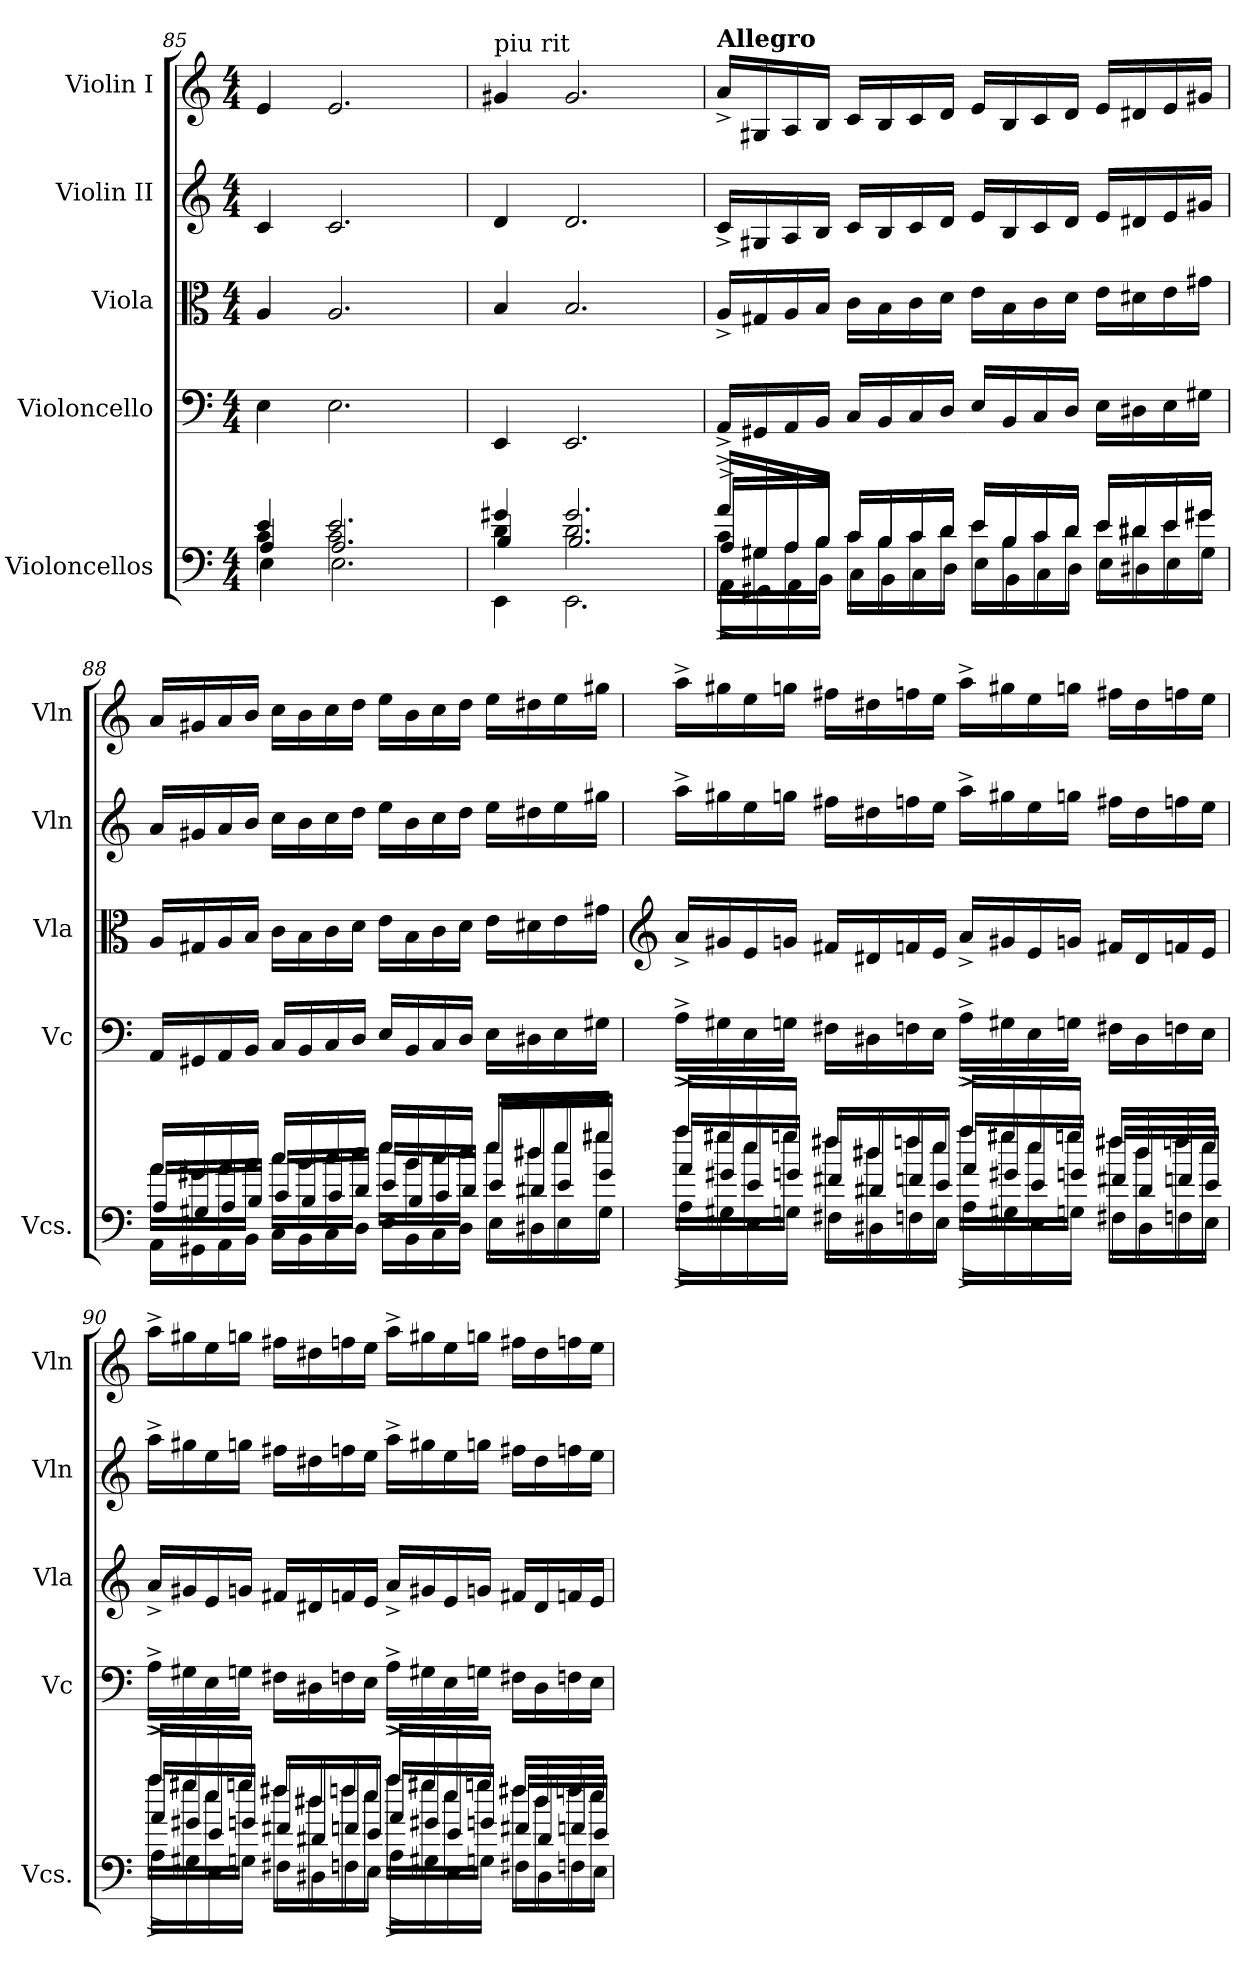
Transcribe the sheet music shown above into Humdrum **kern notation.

**kern	**kern	**kern	**kern	**kern
*part5	*part4	*part3	*part2	*part1
*staff5	*staff4	*staff3	*staff2	*staff1
*I"Violoncellos	*I"Violoncello	*I"Viola	*I"Violin II	*I"Violin I
*I'Vcs.	*I'Vc	*I'Vla	*I'Vln	*I'Vln
!!LO:PB:g=z
*clefF4	*clefF4	*clefC3	*clefG2	*clefG2
*k[]	*k[]	*k[]	*k[]	*k[]
*M4/4	*M4/4	*M4/4	*M4/4	*M4/4
=85	=85	=85	=85	=85
*^	*	*	*	*
*	*^	*	*	*	*
*	*	*^	*	*	*	*
4e/	4c\	4A/	4E\	4E\	4A/	4c/	4e/
2.e/	2.c\	2.A/	2.E\	2.E\	2.A/	2.c/	2.e/
=86	=86	=86	=86	=86	=86	=86	=86
!	!	!	!	!	!	!	!LO:TX:a:t=piu rit
4g#X/	4d\	4B/	4EE\	4EE/	4B/	4d/	4g#X/
2.g#/	2.d\	2.B/	2.EE\	2.EE/	2.B/	2.d/	2.g#/
=87	=87	=87	=87	=87	=87	=87	=87
!	!	!	!	!	!	!	!LO:TX:a:B:t=Allegro
16a^/LL	16c^\LL	16A^/LL	16AA^\LL	16AA^/LL	16A^/LL	16c^/LL	16a^/LL
16G#X/	16G#\	16G#/	16GG#X\	16GG#X/	16G#X/	16G#X/	16G#X/
16A/	16A\	16A/	16AA\	16AA/	16A/	16A/	16A/
16B/JJ	16B\JJ	16B/JJ	16BB\JJ	16BB/JJ	16B/JJ	16B/JJ	16B/JJ
16c/LL	16c\LL	16c/LL	16C\LL	16C/LL	16c\LL	16c/LL	16c/LL
16B/	16B\	16B/	16BB\	16BB/	16B\	16B/	16B/
16c/	16c\	16c/	16C\	16C/	16c\	16c/	16c/
16d/JJ	16d\JJ	16d/JJ	16D\JJ	16D/JJ	16d\JJ	16d/JJ	16d/JJ
16e/LL	16e\LL	16e/LL	16E\LL	16E/LL	16e\LL	16e/LL	16e/LL
16B/	16B\	16B/	16BB\	16BB/	16B\	16B/	16B/
16c/	16c\	16c/	16C\	16C/	16c\	16c/	16c/
16d/JJ	16d\JJ	16d/JJ	16D\JJ	16D/JJ	16d\JJ	16d/JJ	16d/JJ
16e/LL	16e\LL	16e/LL	16E\LL	16E\LL	16e\LL	16e/LL	16e/LL
16d#X/	16d#\	16d#/	16D#X\	16D#X\	16d#X\	16d#X/	16d#X/
16e/	16e\	16e/	16E\	16E\	16e\	16e/	16e/
16g#X/JJ	16g#\JJ	16g#/JJ	16G#\JJ	16G#X\JJ	16g#X\JJ	16g#X/JJ	16g#X/JJ
!!LO:LB:g=z
=88	=88	=88	=88	=88	=88	=88	=88
16a/LL	16a\LL	16A/LL	16AA\LL	16AA/LL	16A/LL	16a/LL	16a/LL
16g#X/	16g#\	16G#X/	16GG#X\	16GG#X/	16G#X/	16g#X/	16g#X/
16a/	16a\	16A/	16AA\	16AA/	16A/	16a/	16a/
16b/JJ	16b\JJ	16B/JJ	16BB\JJ	16BB/JJ	16B/JJ	16b/JJ	16b/JJ
16cc/LL	16cc\LL	16c/LL	16C\LL	16C/LL	16c\LL	16cc\LL	16cc\LL
16b/	16b\	16B/	16BB\	16BB/	16B\	16b\	16b\
16cc/	16cc\	16c/	16C\	16C/	16c\	16cc\	16cc\
16dd/JJ	16dd\JJ	16d/JJ	16D\JJ	16D/JJ	16d\JJ	16dd\JJ	16dd\JJ
16ee/LL	16ee\LL	16e/LL	16E\LL	16E/LL	16e\LL	16ee\LL	16ee\LL
16b/	16b\	16B/	16BB\	16BB/	16B\	16b\	16b\
16cc/	16cc\	16c/	16C\	16C/	16c\	16cc\	16cc\
16dd/JJ	16dd\JJ	16d/JJ	16D\JJ	16D/JJ	16d\JJ	16dd\JJ	16dd\JJ
16ee/LL	16ee\LL	16e/LL	16E\LL	16E\LL	16e\LL	16ee\LL	16ee\LL
16dd#X/	16dd#\	16d#X/	16D#X\	16D#X\	16d#X\	16dd#X\	16dd#X\
16ee/	16ee\	16e/	16E\	16E\	16e\	16ee\	16ee\
16gg#X/JJ	16gg#\JJ	16g#/JJ	16G#\JJ	16G#X\JJ	16g#X\JJ	16gg#X\JJ	16gg#X\JJ
!!LO:PB:g=z
=89	=89	=89	=89	=89	=89	=89	=89
*	*	*	*	*	*clefG2	*	*
16aa^/LL	16aa^\LL	16a^/LL	16A^\LL	16A^\LL	16a^/LL	16aa^\LL	16aa^\LL
16gg#X/	16gg#\	16g#X/	16G#X\	16G#X\	16g#X/	16gg#X\	16gg#X\
16ee/	16ee\	16e/	16E\	16E\	16e/	16ee\	16ee\
16ggn/JJ	16gg\JJ	16gn/JJ	16Gn\JJ	16Gn\JJ	16gn/JJ	16ggn\JJ	16ggn\JJ
16ff#X/LL	16ff#\LL	16f#X/LL	16F#X\LL	16F#X\LL	16f#X/LL	16ff#X\LL	16ff#X\LL
16dd#X/	16dd#\	16d#X/	16D#X\	16D#X\	16d#X/	16dd#X\	16dd#X\
16ffn/	16ff\	16fn/	16Fn\	16Fn\	16fn/	16ffn\	16ffn\
16ee/JJ	16ee\JJ	16e/JJ	16E\JJ	16E\JJ	16e/JJ	16ee\JJ	16ee\JJ
16aa^/LL	16aa^\LL	16a^/LL	16A^\LL	16A^\LL	16a^/LL	16aa^\LL	16aa^\LL
16gg#X/	16gg#\	16g#X/	16G#X\	16G#X\	16g#X/	16gg#X\	16gg#X\
16ee/	16ee\	16e/	16E\	16E\	16e/	16ee\	16ee\
16ggn/JJ	16gg\JJ	16gn/JJ	16Gn\JJ	16Gn\JJ	16gn/JJ	16ggn\JJ	16ggn\JJ
16ff#X/LL	16ff#\LL	16f#X/LL	16F#X\LL	16F#X\LL	16f#X/LL	16ff#X\LL	16ff#X\LL
16dd#/	16dd#\	16d#/	16D#\	16D#\	16d#/	16dd#\	16dd#\
16ffn/	16ff\	16fn/	16Fn\	16Fn\	16fn/	16ffn\	16ffn\
16ee/JJ	16ee\JJ	16e/JJ	16E\JJ	16E\JJ	16e/JJ	16ee\JJ	16ee\JJ
!!LO:LB:g=z
=90	=90	=90	=90	=90	=90	=90	=90
16aa^/LL	16aa^\LL	16a^/LL	16A^\LL	16A^\LL	16a^/LL	16aa^\LL	16aa^\LL
16gg#X/	16gg#\	16g#X/	16G#X\	16G#X\	16g#X/	16gg#X\	16gg#X\
16ee/	16ee\	16e/	16E\	16E\	16e/	16ee\	16ee\
16ggn/JJ	16gg\JJ	16gn/JJ	16Gn\JJ	16Gn\JJ	16gn/JJ	16ggn\JJ	16ggn\JJ
16ff#X/LL	16ff#\LL	16f#X/LL	16F#X\LL	16F#X\LL	16f#X/LL	16ff#X\LL	16ff#X\LL
16dd#X/	16dd#\	16d#X/	16D#X\	16D#X\	16d#X/	16dd#X\	16dd#X\
16ffn/	16ff\	16fn/	16Fn\	16Fn\	16fn/	16ffn\	16ffn\
16ee/JJ	16ee\JJ	16e/JJ	16E\JJ	16E\JJ	16e/JJ	16ee\JJ	16ee\JJ
16aa^/LL	16aa^\LL	16a^/LL	16A^\LL	16A^\LL	16a^/LL	16aa^\LL	16aa^\LL
16gg#X/	16gg#\	16g#X/	16G#X\	16G#X\	16g#X/	16gg#X\	16gg#X\
16ee/	16ee\	16e/	16E\	16E\	16e/	16ee\	16ee\
16ggn/JJ	16gg\JJ	16gn/JJ	16Gn\JJ	16Gn\JJ	16gn/JJ	16ggn\JJ	16ggn\JJ
16ff#X/LL	16ff#\LL	16f#X/LL	16F#X\LL	16F#X\LL	16f#X/LL	16ff#X\LL	16ff#X\LL
16dd#/	16dd#\	16d#/	16D#\	16D#\	16d#/	16dd#\	16dd#\
16ffn/	16ff\	16fn/	16Fn\	16Fn\	16fn/	16ffn\	16ffn\
16ee/JJ	16ee\JJ	16e/JJ	16E\JJ	16E\JJ	16e/JJ	16ee\JJ	16ee\JJ
*v	*v	*v	*v	*	*	*	*
=	=	=	=	=
*-	*-	*-	*-	*-
